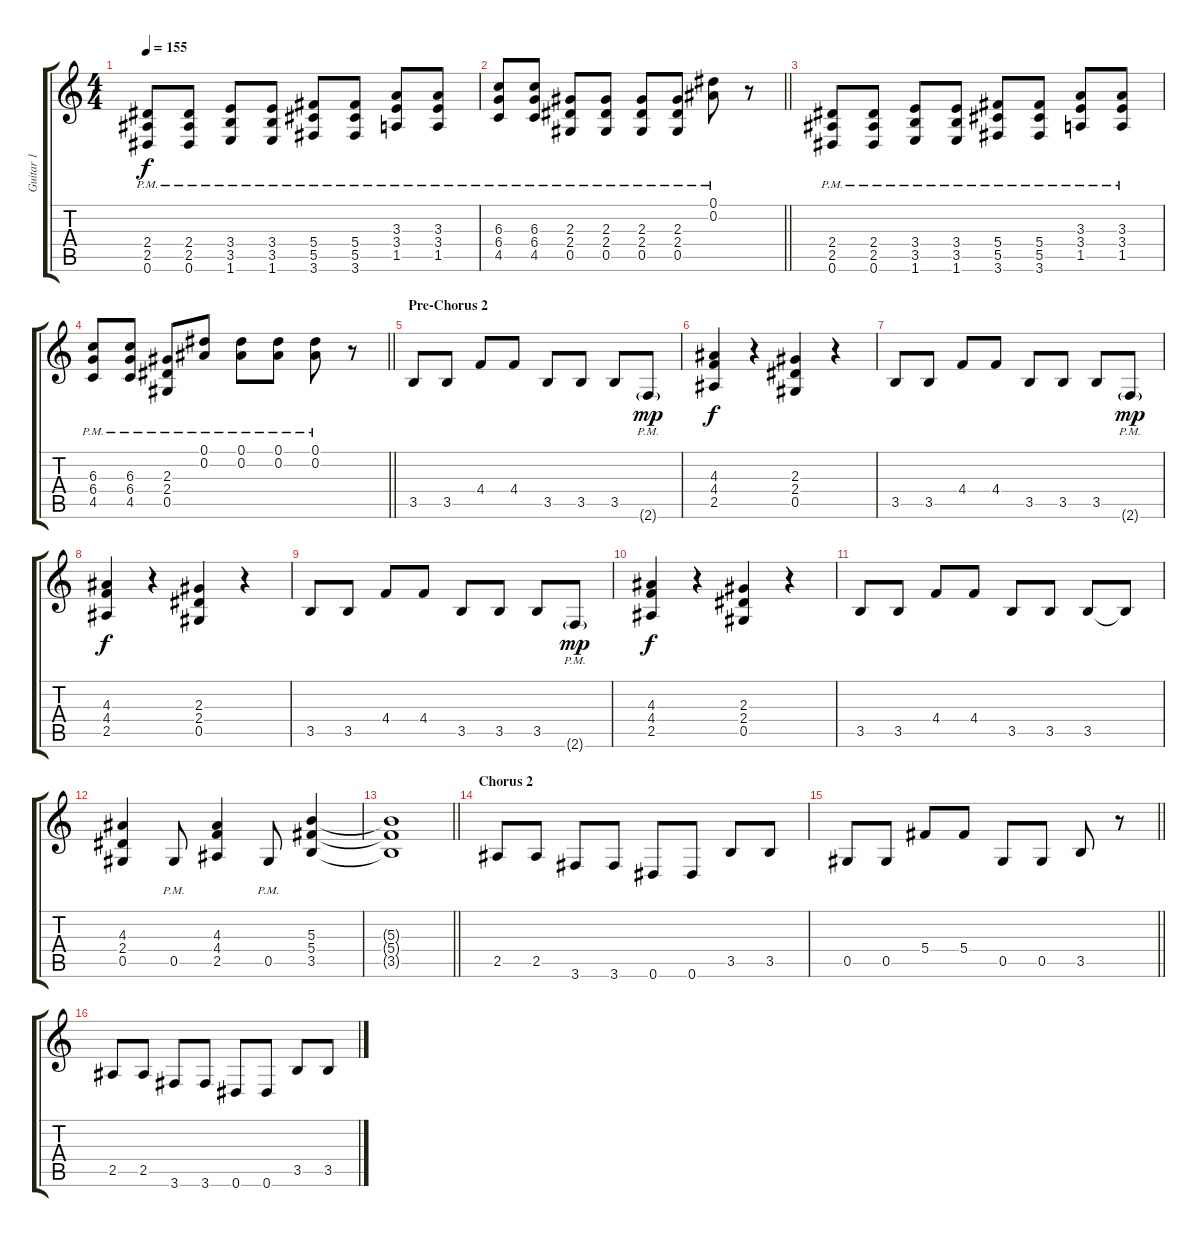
\track ("Guitar 1" "Guitar 1") {instrument overdrivenguitar}
\staff {score tabs}
\tuning (Eb4 Bb3 Gb3 Db3 Ab2 Eb2) {hide}
\ts (4 4)
\tempo 155
\clef g2
\ks c
(2.4{pm} 2.5{pm} 0.6{pm}).8{dy f} (2.4{pm} 2.5{pm} 0.6{pm}).8 (3.4{pm} 3.5{pm} 1.6{pm}).8 (3.4{pm} 3.5{pm} 1.6{pm}).8 (5.4{pm} 5.5{pm} 3.6{pm}).8 (5.4{pm} 5.5{pm} 3.6{pm}).8 (3.3{pm} 3.4{pm} 1.5{pm}).8 (3.3{pm} 3.4{pm} 1.5{pm}).8 |
\barLineRight lightlight
(6.3{pm} 6.4{pm} 4.5{pm}).8 (6.3{pm} 6.4{pm} 4.5{pm}).8 (2.3{pm} 2.4{pm} 0.5{pm}).8 (2.3{pm} 2.4{pm} 0.5{pm}).8 (2.3{pm} 2.4{pm} 0.5{pm}).8 (2.3{pm} 2.4{pm} 0.5{pm}).8 (0.1{pm} 0.2{pm}).8 r.8 |
(2.4{pm} 2.5{pm} 0.6{pm}).8 (2.4{pm} 2.5{pm} 0.6{pm}).8 (3.4{pm} 3.5{pm} 1.6{pm}).8 (3.4{pm} 3.5{pm} 1.6{pm}).8 (5.4{pm} 5.5{pm} 3.6{pm}).8 (5.4{pm} 5.5{pm} 3.6{pm}).8 (3.3{pm} 3.4{pm} 1.5{pm}).8 (3.3{pm} 3.4{pm} 1.5{pm}).8 |
\barLineRight lightlight
(6.3{pm} 6.4{pm} 4.5{pm}).8 (6.3{pm} 6.4{pm} 4.5{pm}).8 (2.3{pm} 2.4{pm} 0.5{pm}).8 (0.1{pm} 0.2{pm}).8 (0.1{pm} 0.2{pm}).8 (0.1{pm} 0.2{pm}).8 (0.1{pm} 0.2{pm}).8 r.8 |
\section ("" "Pre-Chorus 2")
3.5.8 3.5.8 4.4.8 4.4.8 3.5.8 3.5.8 3.5.8 2.6{g pm}.8{dy mp} |
(4.3 4.4 2.5).4{dy f} r.4 (2.3 2.4 0.5).4 r.4 |
3.5.8 3.5.8 4.4.8 4.4.8 3.5.8 3.5.8 3.5.8 2.6{g pm}.8{dy mp} |
(4.3 4.4 2.5).4{dy f} r.4 (2.3 2.4 0.5).4 r.4 |
3.5.8 3.5.8 4.4.8 4.4.8 3.5.8 3.5.8 3.5.8 2.6{g pm}.8{dy mp} |
(4.3 4.4 2.5).4{dy f} r.4 (2.3 2.4 0.5).4 r.4 |
3.5.8 3.5.8 4.4.8 4.4.8 3.5.8 3.5.8 3.5.8 3.5{t}.8 |
(4.3 2.4 0.5).4 0.5{pm}.8 (4.3 4.4 2.5).4 0.5{pm}.8 (5.3 5.4 3.5).4 |
\barLineRight lightlight
(5.3{t} 5.4{t} 3.5{t}).1 |
\section ("" "Chorus 2")
2.5.8 2.5.8 3.6.8 3.6.8 0.6.8 0.6.8 3.5.8 3.5.8 |
\barLineRight lightlight
0.5.8 0.5.8 5.4.8 5.4.8 0.5.8 0.5.8 3.5.8 r.8 |
2.5.8 2.5.8 3.6.8 3.6.8 0.6.8 0.6.8 3.5.8 3.5.8
